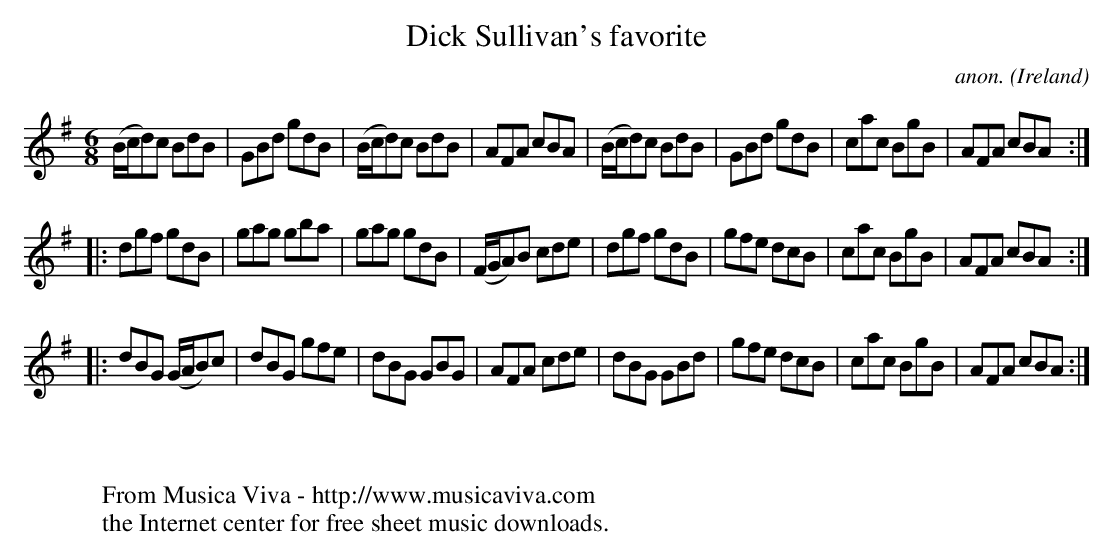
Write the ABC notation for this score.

X:1
T:Dick Sullivan's favorite
C:anon.
O:Ireland
M:6/8
L:1/8
K:G
(B/c/d)c BdB|GBd gdB|(B/c/d)c BdB|AFA cBA|(B/c/d)c BdB|GBd gdB|cac BgB|AFA cBA:|
|:dgf gdB|gag gba|gag gdB|(F/G/A)B cde|dgf gdB|gfe dcB|cac BgB|AFA cBA:|
|:dBG (G/A/B)c|dBG gfe|dBG GBG|AFA cde|dBG GBd| gfe dcB|cac BgB|AFA cBA:|
W:
W:
W: From Musica Viva - http://www.musicaviva.com
W: the Internet center for free sheet music downloads.
